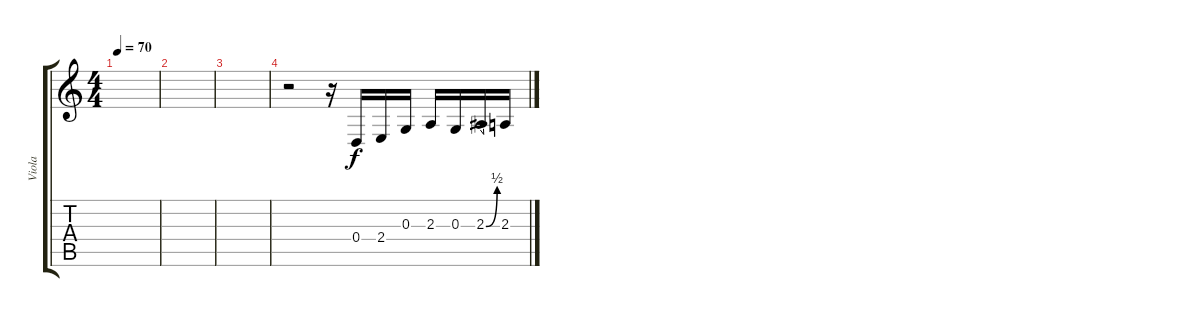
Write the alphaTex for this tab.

\track ("Viola" "Viola") {instrument pizzicatostrings}
\staff {score tabs}
\tuning (E4 B3 G3 D3 A2 E2) {hide}
\ts (4 4)
\tempo 70
\clef g2
\ks c
|
|
|
r.2 r.16 0.4.16 2.4.16 0.3.16 2.3.16 0.3.16 2.3{be (bend 0 0 60 2)}.16 2.3.16
